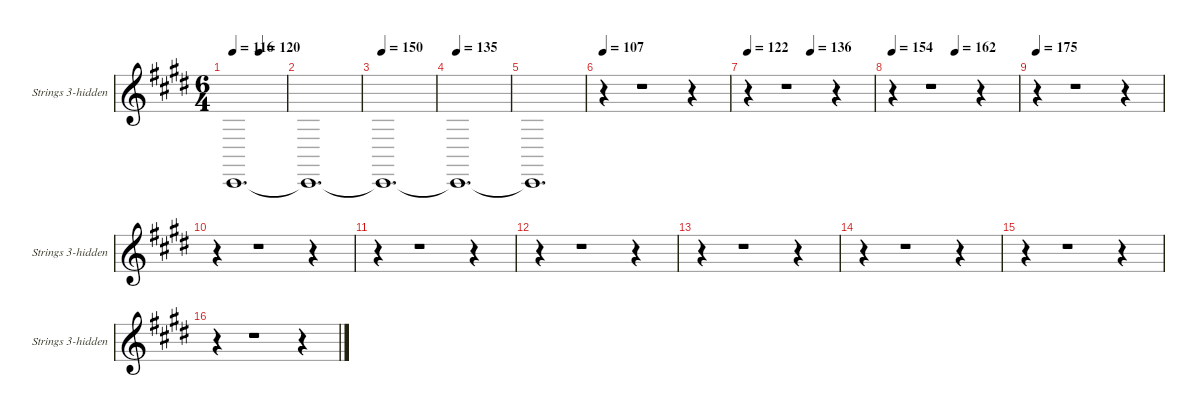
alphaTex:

\defaultSystemsLayout 4
\hideDynamics
\bracketExtendMode nobrackets
\useSystemSignSeparator
\singleTrackTrackNamePolicy allsystems
\multiTrackTrackNamePolicy allsystems
\firstSystemTrackNameMode fullname
\otherSystemsTrackNameMode fullname
\firstSystemTrackNameOrientation horizontal
\otherSystemsTrackNameOrientation horizontal
\track ("Strings 3-hidden" "vln.") {instrument stringensemble1}
\staff {score}
\tuning (E4 B3 G3 D3 A2 C2)
\ts (6 4)
\tempo 116
\tempo (120 0.5)
\clef g2
\ks e
1.6{t acc #}.1{d dy f} |
1.6{t acc #}.1{d} |
\tempo 150
1.6{t acc #}.1{d} |
\tempo 135
1.6{t acc #}.1{d} |
1.6{t acc #}.1{d} |
\tempo 107
r.4 r.1 r.4 |
\tempo 122
\tempo (136 0.5)
r.4 r.1 r.4 |
\tempo 154
\tempo (162 0.5)
r.4 r.1 r.4 |
\tempo 175
r.4 r.1 r.4 |
r.4 r.1 r.4 |
r.4 r.1 r.4 |
r.4 r.1 r.4 |
r.4 r.1 r.4 |
r.4 r.1 r.4 |
r.4 r.1 r.4 |
r.4 r.1 r.4
